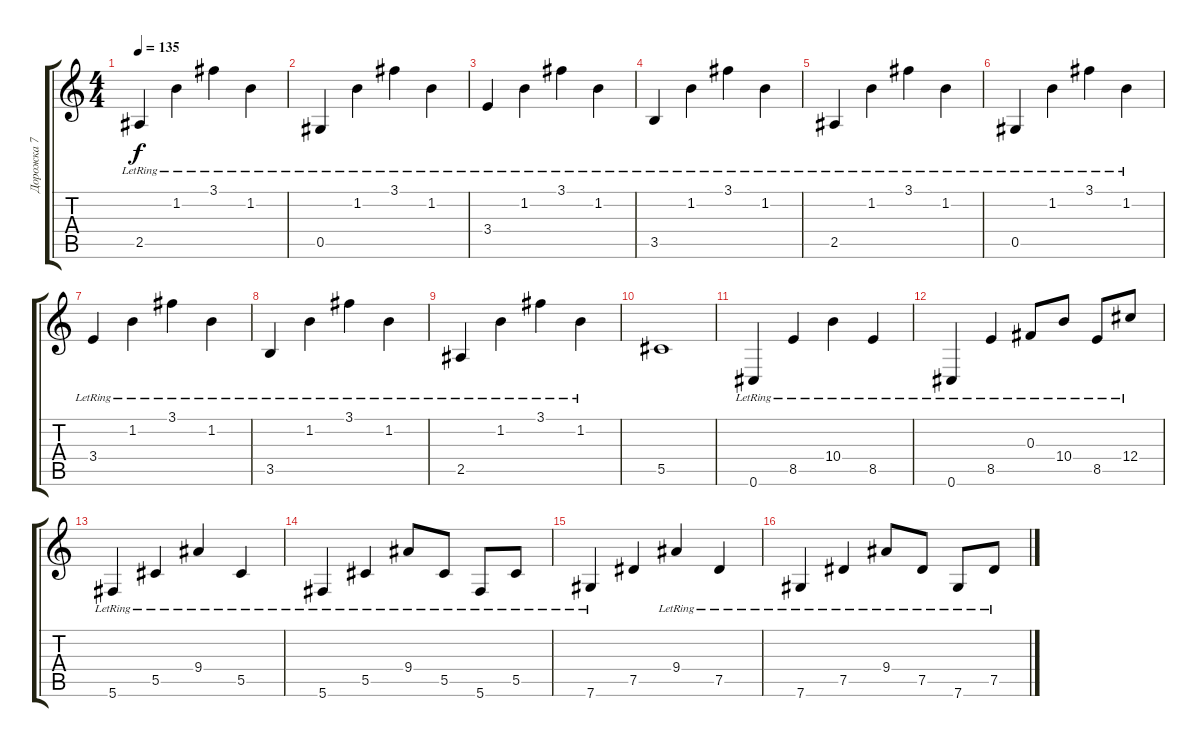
\track ("Дорожка 7" "Дорожка 7") {instrument acousticguitarsteel}
\staff {score tabs}
\tuning (Eb4 Bb3 Gb3 Db3 Ab2 Db2) {hide}
\ts (4 4)
\tempo 135
\clef g2
\ks c
2.5{lr}.4{dy f} 1.2{lr}.4 3.1{lr}.4 1.2{lr}.4 |
0.5{lr}.4 1.2{lr}.4 3.1{lr}.4 1.2{lr}.4 |
3.4{lr}.4 1.2{lr}.4 3.1{lr}.4 1.2{lr}.4 |
3.5{lr}.4 1.2{lr}.4 3.1{lr}.4 1.2{lr}.4 |
2.5{lr}.4 1.2{lr}.4 3.1{lr}.4 1.2{lr}.4 |
0.5{lr}.4 1.2{lr}.4 3.1{lr}.4 1.2{lr}.4 |
3.4{lr}.4 1.2{lr}.4 3.1{lr}.4 1.2{lr}.4 |
3.5{lr}.4 1.2{lr}.4 3.1{lr}.4 1.2{lr}.4 |
2.5{lr}.4 1.2{lr}.4 3.1{lr}.4 1.2{lr}.4 |
5.5.1 |
0.6{lr}.4{instrument electricgrandpiano} 8.5{lr}.4 10.4{lr}.4 8.5{lr}.4 |
0.6{lr}.4 8.5{lr}.4 0.3{lr}.8 10.4{lr}.8 8.5{lr}.8 12.4{lr}.8 |
5.6{lr}.4 5.5{lr}.4 9.4{lr}.4 5.5{lr}.4 |
5.6{lr}.4 5.5{lr}.4 9.4{lr}.8 5.5{lr}.8 5.6{lr}.8 5.5{lr}.8 |
7.6{lr}.4 7.5.4 9.4{lr}.4 7.5{lr}.4 |
7.6{lr}.4 7.5{lr}.4 9.4{lr}.8 7.5{lr}.8 7.6{lr}.8 7.5{lr}.8
